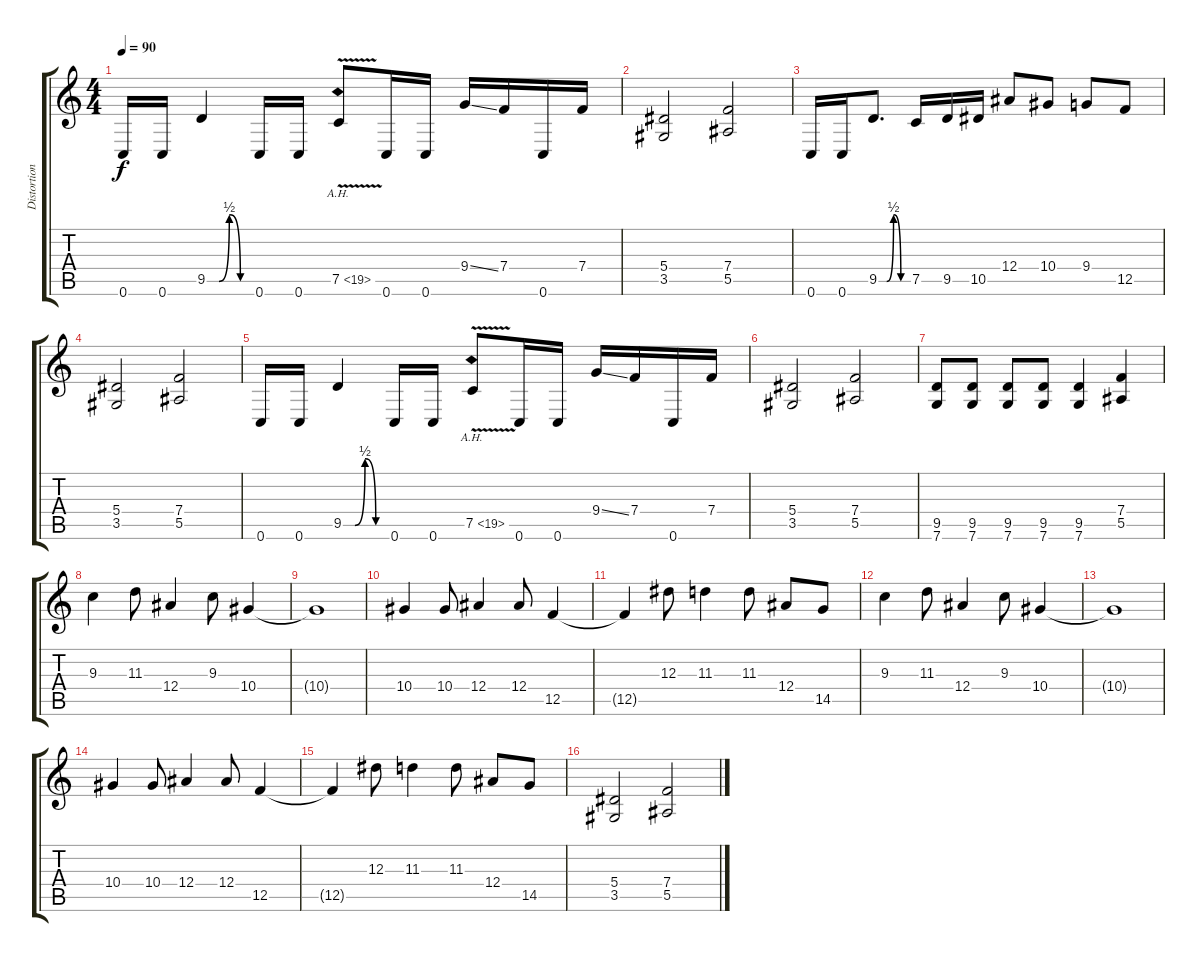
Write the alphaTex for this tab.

\track ("Distortion Guitar" "Distortion") {instrument distortionguitar}
\staff {score tabs}
\tuning (C4 G3 Eb3 Bb2 F2 C2) {hide}
\ts (4 4)
\tempo 90
\clef g2
\ks c
0.6.16{dy f} 0.6.16 9.5{be (custom 0 0 16 0 30 2 45 0 60 0)}.4 0.6.16 0.6.16 7.5{ah 12 v}.8 0.6.16 0.6.16 9.4{ss}.16 7.4.16 0.6.16 7.4.16 |
(5.4 3.5).2 (7.4 5.5).2 |
0.6.16 0.6.16 9.5{be (custom 0 0 16 0 30 2 45 0 60 0)}.8{d} 7.5.16 9.5.16 10.5.16 12.4.8 10.4.8 9.4.8 12.5.8 |
(5.4 3.5).2 (7.4 5.5).2 |
0.6.16 0.6.16 9.5{be (custom 0 0 16 0 30 2 45 0 60 0)}.4 0.6.16 0.6.16 7.5{ah 12 v}.8 0.6.16 0.6.16 9.4{ss}.16 7.4.16 0.6.16 7.4.16 |
(5.4 3.5).2 (7.4 5.5).2 |
(9.5 7.6).8 (9.5 7.6).8 (9.5 7.6).8 (9.5 7.6).8 (9.5 7.6).4 (7.4 5.5).4 |
9.3.4 11.3.8 12.4.4 9.3.8 10.4.4 |
10.4{t}.1 |
10.4.4 10.4.8 12.4.4 12.4.8 12.5.4 |
12.5{t}.4 12.3.8 11.3.4 11.3.8 12.4.8 14.5.8 |
9.3.4 11.3.8 12.4.4 9.3.8 10.4.4 |
10.4{t}.1 |
10.4.4 10.4.8 12.4.4 12.4.8 12.5.4 |
12.5{t}.4 12.3.8 11.3.4 11.3.8 12.4.8 14.5.8 |
(5.4 3.5).2 (7.4 5.5).2
